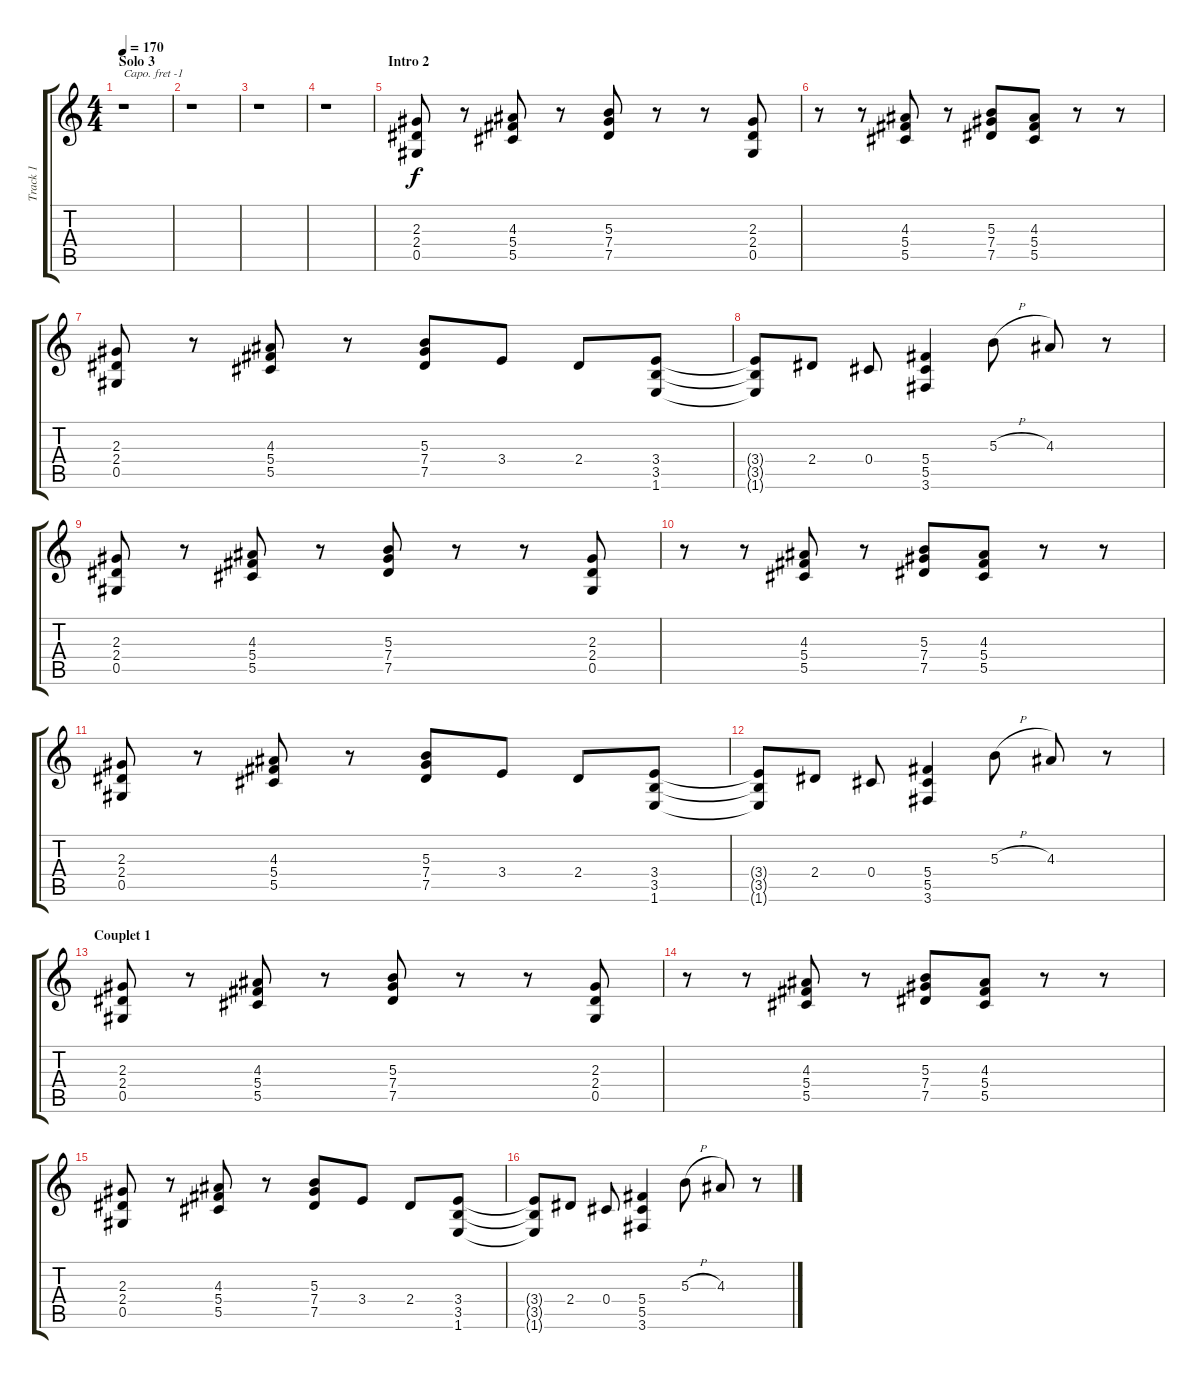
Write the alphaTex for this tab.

\track ("Track 1" "Track 1") {instrument distortionguitar}
\staff {score tabs}
\capo -1
\tuning (E4 B3 G3 D3 A2 E2) {hide}
\ts (4 4)
\section ("" "Solo 3")
\tempo 170
\clef g2
\ks c
r.1{dy f} |
r.1 |
r.1 |
r.1 |
\section ("" "Intro 2")
(2.3 2.4 0.5).8 r.8 (4.3 5.4 5.5).8 r.8 (5.3 7.4 7.5).8 r.8 r.8 (2.3 2.4 0.5).8 |
r.8 r.8 (4.3 5.4 5.5).8 r.8 (5.3 7.4 7.5).8 (4.3 5.4 5.5).8 r.8 r.8 |
(2.3 2.4 0.5).8 r.8 (4.3 5.4 5.5).8 r.8 (5.3 7.4 7.5).8 3.4.8 2.4.8 (3.4 3.5 1.6).8 |
(3.4{t} 3.5{t} 1.6{t}).8 2.4.8 0.4.8 (5.4 5.5 3.6).4 5.3{h}.8 4.3.8 r.8 |
(2.3 2.4 0.5).8 r.8 (4.3 5.4 5.5).8 r.8 (5.3 7.4 7.5).8 r.8 r.8 (2.3 2.4 0.5).8 |
r.8 r.8 (4.3 5.4 5.5).8 r.8 (5.3 7.4 7.5).8 (4.3 5.4 5.5).8 r.8 r.8 |
(2.3 2.4 0.5).8 r.8 (4.3 5.4 5.5).8 r.8 (5.3 7.4 7.5).8 3.4.8 2.4.8 (3.4 3.5 1.6).8 |
(3.4{t} 3.5{t} 1.6{t}).8 2.4.8 0.4.8 (5.4 5.5 3.6).4 5.3{h}.8 4.3.8 r.8 |
\section ("" "Couplet 1")
(2.3 2.4 0.5).8 r.8 (4.3 5.4 5.5).8 r.8 (5.3 7.4 7.5).8 r.8 r.8 (2.3 2.4 0.5).8 |
r.8 r.8 (4.3 5.4 5.5).8 r.8 (5.3 7.4 7.5).8 (4.3 5.4 5.5).8 r.8 r.8 |
(2.3 2.4 0.5).8 r.8 (4.3 5.4 5.5).8 r.8 (5.3 7.4 7.5).8 3.4.8 2.4.8 (3.4 3.5 1.6).8 |
(3.4{t} 3.5{t} 1.6{t}).8 2.4.8 0.4.8 (5.4 5.5 3.6).4 5.3{h}.8 4.3.8 r.8
